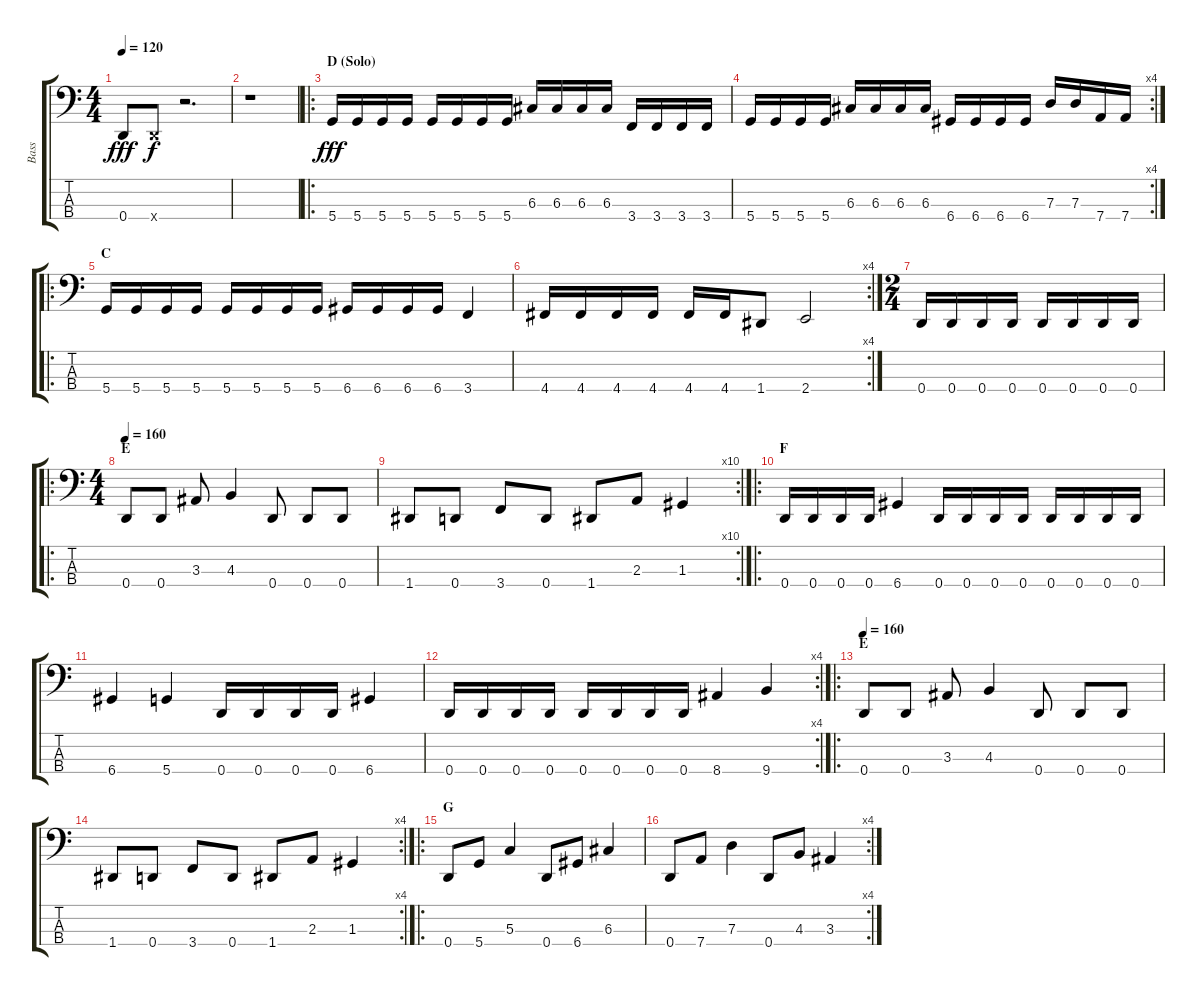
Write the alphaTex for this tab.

\track ("Bass" "Bass") {instrument electricbassfinger}
\staff {score tabs}
\tuning (F2 C2 G1 D1) {hide}
\ts (4 4)
\tempo 120
\clef f4
\ks c
0.4.8{dy fff} 0.4{x}.8{dy f} r.2{d} |
r.1 |
\ro
\section ("" "D (Solo)")
5.4.16{dy fff} 5.4.16 5.4.16 5.4.16 5.4.16 5.4.16 5.4.16 5.4.16 6.3.16 6.3.16 6.3.16 6.3.16 3.4.16 3.4.16 3.4.16 3.4.16 |
\rc 4
5.4.16 5.4.16 5.4.16 5.4.16 6.3.16 6.3.16 6.3.16 6.3.16 6.4.16 6.4.16 6.4.16 6.4.16 7.3.16 7.3.16 7.4.16 7.4.16 |
\ro
\section ("" "C")
5.4.16 5.4.16 5.4.16 5.4.16 5.4.16 5.4.16 5.4.16 5.4.16 6.4.16 6.4.16 6.4.16 6.4.16 3.4.4 |
\rc 4
4.4.16 4.4.16 4.4.16 4.4.16 4.4.16 4.4.16 1.4.8 2.4.2 |
\ts (2 4)
0.4.16 0.4.16 0.4.16 0.4.16 0.4.16 0.4.16 0.4.16 0.4.16 |
\ro
\ts (4 4)
\section ("" "E")
\tempo 160
0.4.8 0.4.8 3.3.8 4.3.4 0.4.8 0.4.8 0.4.8 |
\rc 10
1.4.8 0.4.8 3.4.8 0.4.8 1.4.8 2.3.8 1.3.4 |
\ro
\section ("" "F")
0.4.16 0.4.16 0.4.16 0.4.16 6.4.4 0.4.16 0.4.16 0.4.16 0.4.16 0.4.16 0.4.16 0.4.16 0.4.16 |
6.4.4 5.4.4 0.4.16 0.4.16 0.4.16 0.4.16 6.4.4 |
\rc 4
0.4.16 0.4.16 0.4.16 0.4.16 0.4.16 0.4.16 0.4.16 0.4.16 8.4.4 9.4.4 |
\ro
\section ("" "E")
\tempo 160
0.4.8 0.4.8 3.3.8 4.3.4 0.4.8 0.4.8 0.4.8 |
\rc 4
1.4.8 0.4.8 3.4.8 0.4.8 1.4.8 2.3.8 1.3.4 |
\ro
\section ("" "G")
0.4.8 5.4.8 5.3.4 0.4.8 6.4.8 6.3.4 |
\rc 4
0.4.8 7.4.8 7.3.4 0.4.8 4.3.8 3.3.4
